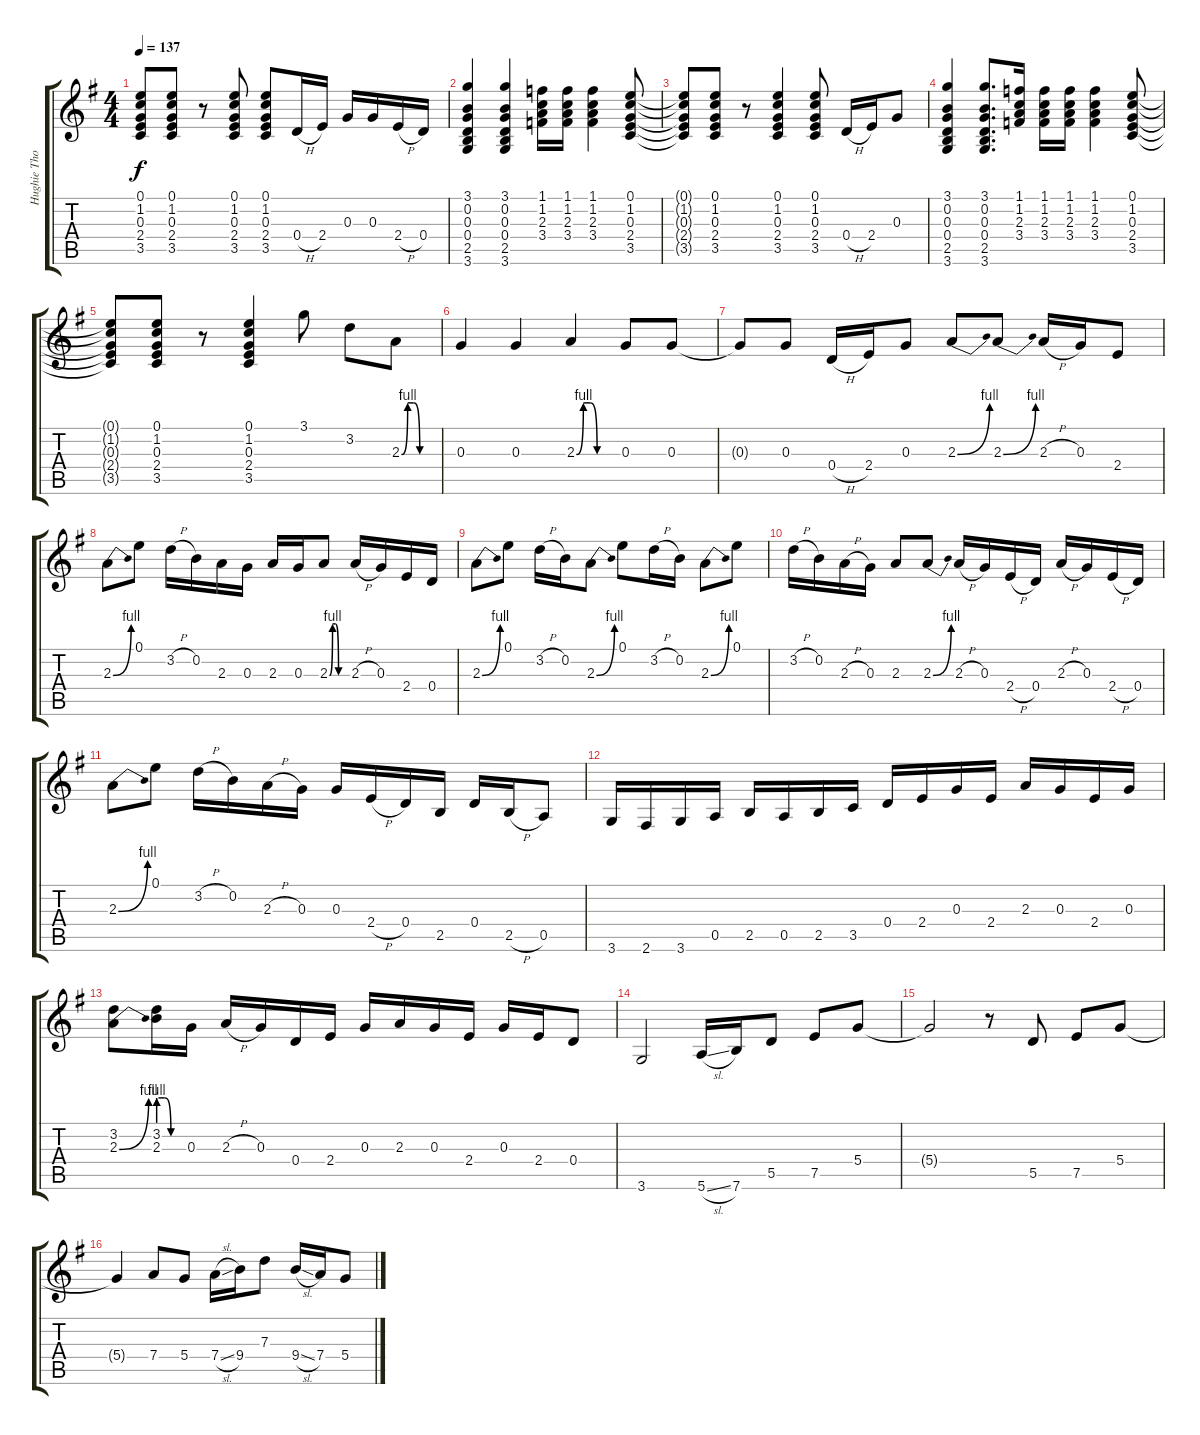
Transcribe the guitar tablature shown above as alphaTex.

\track ("Hughie Thomasson Guitar" "Hughie Tho") {instrument electricguitarclean}
\staff {score tabs}
\tuning (E4 B3 G3 D3 A2 E2) {hide}
\ts (4 4)
\tempo 137
\clef g2
\ks g
(0.1{t} 1.2{t} 0.3{t} 2.4{t} 3.5{t}).8{dy f} (0.1 1.2 0.3 2.4 3.5).8 r.8 (0.1 1.2 0.3 2.4 3.5).8 (0.1 1.2 0.3 2.4 3.5).8 0.4{h}.16 2.4.16 0.3.16 0.3.16 2.4{h}.16 0.4.16 |
(3.1 0.2 0.3 0.4 2.5 3.6).4 (3.1 0.2 0.3 0.4 2.5 3.6).4 (1.1 1.2 2.3 3.4).16 (1.1 1.2 2.3 3.4).16 (1.1 1.2 2.3 3.4).4 (0.1 1.2 0.3 2.4 3.5).8 |
(0.1{t} 1.2{t} 0.3{t} 2.4{t} 3.5{t}).8 (0.1 1.2 0.3 2.4 3.5).8 r.8 (0.1 1.2 0.3 2.4 3.5).4 (0.1 1.2 0.3 2.4 3.5).8 0.4{h}.16 2.4.16 0.3.8 |
(3.1 0.2 0.3 0.4 2.5 3.6).4 (3.1 0.2 0.3 0.4 2.5 3.6).8{d} (1.1 1.2 2.3 3.4).16 (1.1 1.2 2.3 3.4).16 (1.1 1.2 2.3 3.4).16 (1.1 1.2 2.3 3.4).4 (0.1 1.2 0.3 2.4 3.5).8 |
(0.1{t} 1.2{t} 0.3{t} 2.4{t} 3.5{t}).8 (0.1 1.2 0.3 2.4 3.5).8 r.8 (0.1 1.2 0.3 2.4 3.5).4 3.1.8{volume 13 balance 8 instrument overdrivenguitar} 3.2.8 2.3{be (custom 0 0 10 4 20 4 30 0 60 0)}.8 |
0.3.4 0.3.4 2.3{be (custom 0 0 10 4 20 4 30 0 60 0)}.4 0.3.8 0.3.8 |
0.3{t}.8 0.3.8 0.4{h}.16 2.4.16 0.3.8 2.3{be (bend 0 0 60 4)}.8 2.3{be (bend 0 0 60 4)}.8 2.3{h}.16 0.3.16 2.4.8 |
2.3{be (bend 0 0 60 4)}.8 0.1.8 3.2{h}.16 0.2.16 2.3.16 0.3.16 2.3.16 0.3.16 2.3{be (custom 0 0 10 4 20 4 30 0 60 0)}.8 2.3{h}.16 0.3.16 2.4.16 0.4.16 |
2.3{be (bend 0 0 60 4)}.8 0.1.8 3.2{h}.16 0.2.16 2.3{be (bend 0 0 60 4)}.8 0.1.8 3.2{h}.16 0.2.16 2.3{be (bend 0 0 60 4)}.8 0.1.8 |
3.2{h}.16 0.2.16 2.3{h}.16 0.3.16 2.3.8 2.3{be (bend 0 0 60 4)}.8 2.3{h}.16 0.3.16 2.4{h}.16 0.4.16 2.3{h}.16 0.3.16 2.4{h}.16 0.4.16 |
2.3{be (bend 0 0 60 4)}.8 0.1.8 3.2{h}.16 0.2.16 2.3{h}.16 0.3.16 0.3.16 2.4{h}.16 0.4.16 2.5.16 0.4.16 2.5{h}.16 0.5.8 |
3.6.16 2.6.16 3.6.16 0.5.16 2.5.16 0.5.16 2.5.16 3.5.16 0.4.16 2.4.16 0.3.16 2.4.16 2.3.16 0.3.16 2.4.16 0.3.16 |
(3.2 2.3{be (bend 0 0 60 4)}).8 (3.2 2.3{be (custom 0 4 15 4 30 0 60 0)}).16 0.3.16 2.3{h}.16 0.3.16 0.4.16 2.4.16 0.3.16 2.3.16 0.3.16 2.4.16 0.3.16 2.4.16 0.4.8 |
3.6.2 5.6{sl}.16 7.6.16 5.5.8 7.5.8 5.4.8 |
5.4{t}.2 r.8 5.5.8 7.5.8 5.4.8 |
5.4{t}.4 7.4.8 5.4.8 7.4{sl}.16 9.4.16 7.3.8 9.4{sl}.16 7.4.16 5.4.8
